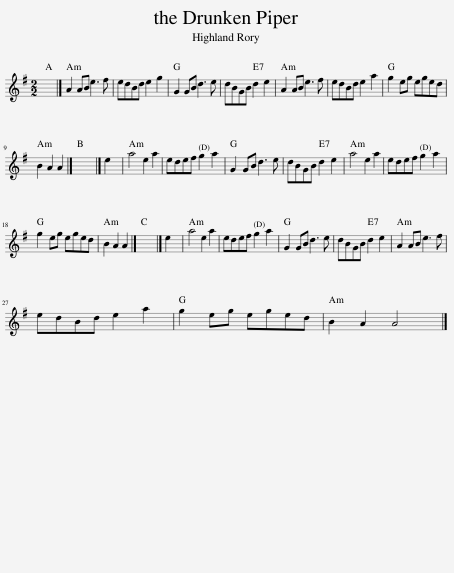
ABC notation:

X:1
L:1/8
M:2/2
I:linebreak $
K:G
V:1 treble
V:1
 x8 |] A2 AB e3 f | edBd e2 g2 | G2 GB d3 e | dBGB d2 e2 | %5
 A2 AB e3 f | edBd e2 a2 | g2 eg eged |$ B2 A2 A2 |] x8 |] %10
 e2 | a4 e2 a2 | edef g2 a2 | G2 GB d3 e | dBGB d2 e2 | %15
 a4 e2 a2 | edef g2 a2 |$ g2 eg eged | B2 A2 A2 |] x8 |] %20
 e2 | a4 e2 a2 | edef g2 a2 | G2 GB d3 e | dBGB d2 e2 | %25
 A2 AB e3 f |$ edBd e2 a2 | g2 eg eged | B2 A2 A4 |] %29
